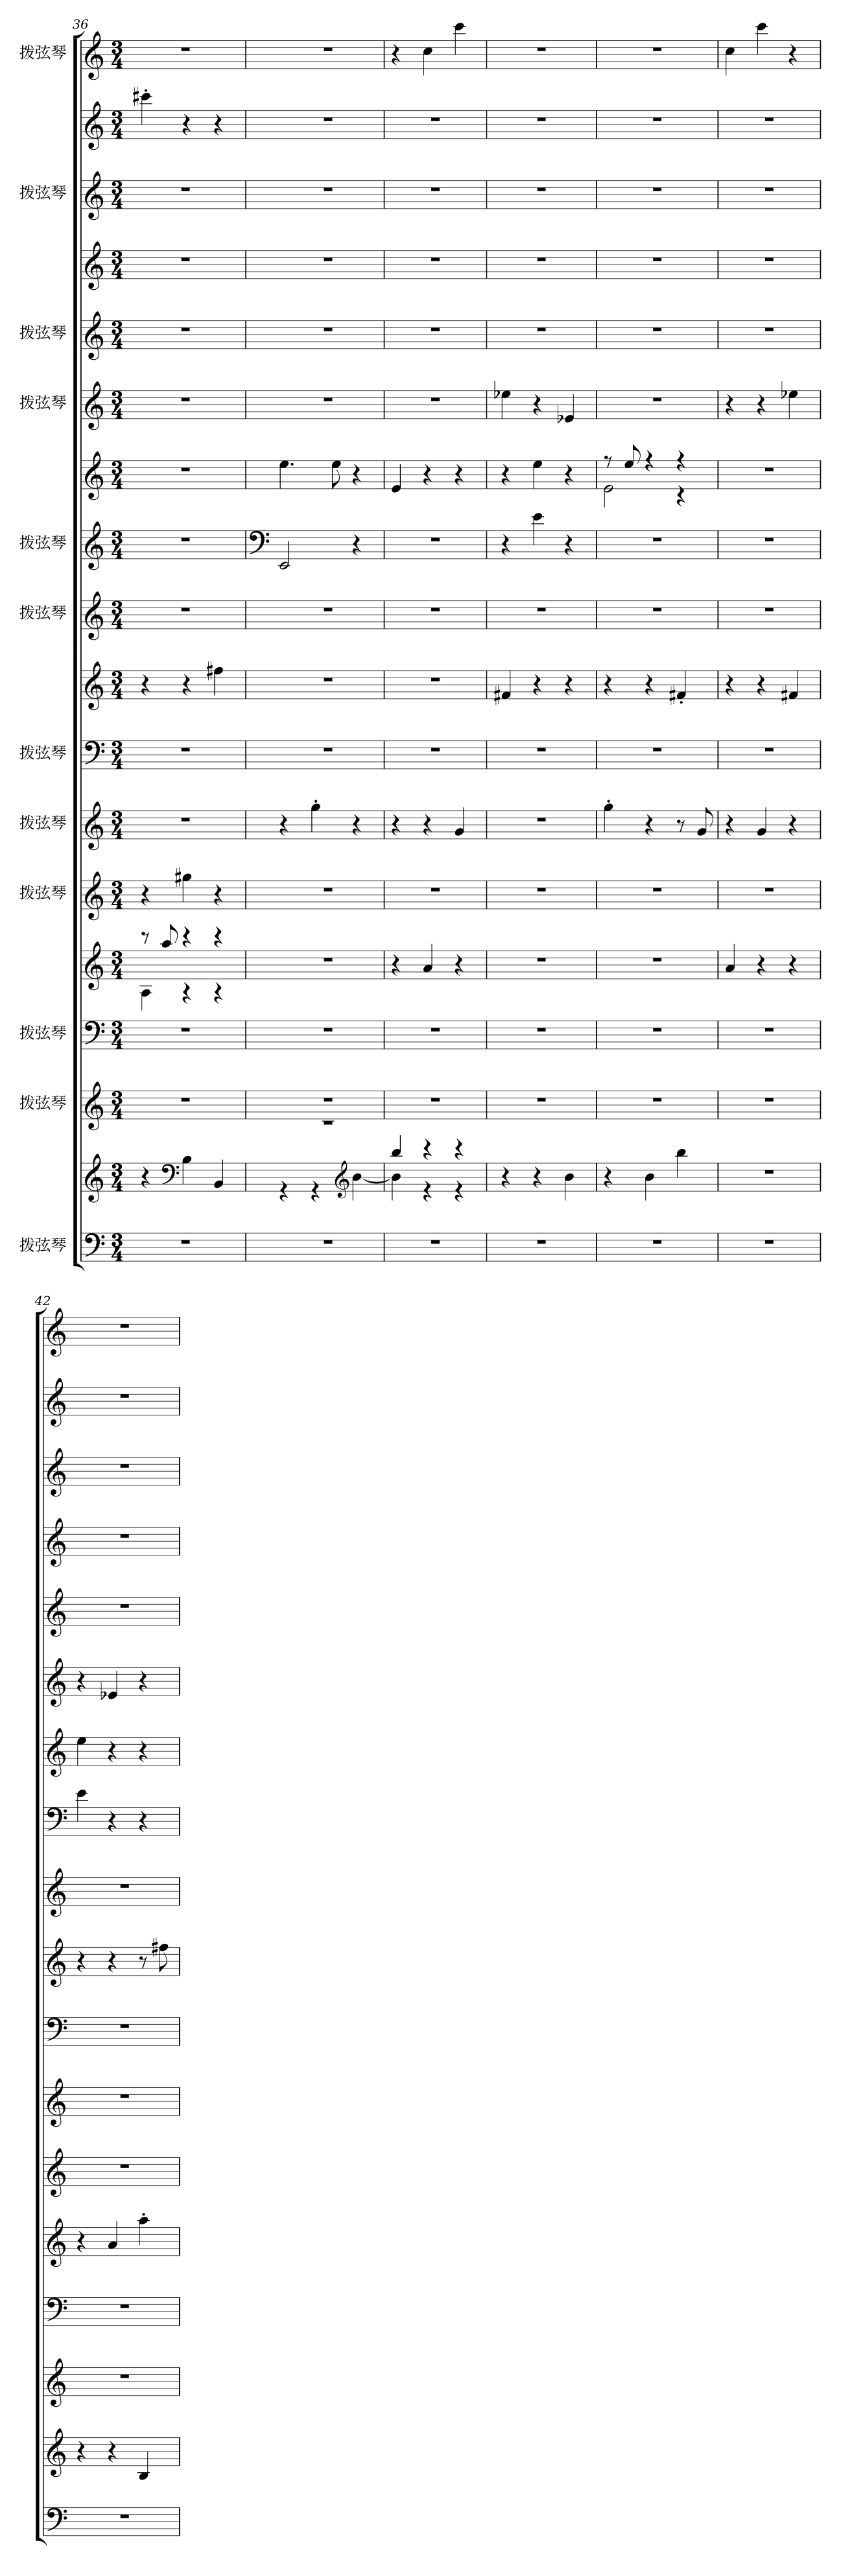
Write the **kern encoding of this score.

**kern	**kern	**kern	**kern	**kern	**kern	**kern	**kern	**kern	**kern	**kern	**kern	**kern	**kern	**kern	**kern	**kern	**kern
*part12	*part12	*part11	*part10	*part10	*part9	*part8	*part7	*part7	*part6	*part5	*part5	*part4	*part3	*part3	*part2	*part2	*part1
*staff18	*staff17	*staff16	*staff15	*staff14	*staff13	*staff12	*staff11	*staff10	*staff9	*staff8	*staff7	*staff6	*staff5	*staff4	*staff3	*staff2	*staff1
*I"拨弦琴	*	*I"拨弦琴	*I"拨弦琴	*	*I"拨弦琴	*I"拨弦琴	*I"拨弦琴	*	*I"拨弦琴	*I"拨弦琴	*	*I"拨弦琴	*I"拨弦琴	*	*I"拨弦琴	*	*I"拨弦琴
*clefF4	*clefG2	*clefG2	*clefF4	*clefG2	*clefG2	*clefG2	*clefF4	*clefG2	*clefG2	*clefG2	*clefG2	*clefG2	*clefG2	*clefG2	*clefG2	*clefG2	*clefG2
*k[]	*k[]	*k[]	*k[]	*k[]	*k[]	*k[]	*k[]	*k[]	*k[]	*k[]	*k[]	*k[]	*k[]	*k[]	*k[]	*k[]	*k[]
*M3/4	*M3/4	*M3/4	*M3/4	*M3/4	*M3/4	*M3/4	*M3/4	*M3/4	*M3/4	*M3/4	*M3/4	*M3/4	*M3/4	*M3/4	*M3/4	*M3/4	*M3/4
=36	=36	=36	=36	=36	=36	=36	=36	=36	=36	=36	=36	=36	=36	=36	=36	=36	=36
*	*	*	*	*^	*	*	*	*	*	*	*	*	*	*	*	*	*
2.r	4r	2.r	2.r	8r	4A\	4r	2.r	2.r	4r	2.r	2.r	2.r	2.r	2.r	2.r	2.r	4ccc#X'\	2.r
.	.	.	.	8aa/	.	.	.	.	.	.	.	.	.	.	.	.	.	.
*	*clefF4	*	*	*	*	*	*	*	*	*	*	*	*	*	*	*	*	*
.	4B\	.	.	4r	4r	4gg#X\	.	.	4r	.	.	.	.	.	.	.	4r	.
.	4BB/	.	.	4r	4r	4r	.	.	4ff#X\	.	.	.	.	.	.	.	4r	.
*	*	*	*	*v	*v	*	*	*	*	*	*	*	*	*	*	*	*	*
=37	=37	=37	=37	=37	=37	=37	=37	=37	=37	=37	=37	=37	=37	=37	=37	=37	=37
*	*	*	*	*	*	*	*	*	*	*clefF4	*	*	*	*	*	*	*
*	*^	*	*	*	*	*	*	*	*	*	*	*	*	*	*	*	*
2.r	2.r	4r	2.r	2.r	2.r	2.r	4r	2.r	2.r	2.r	2EE/	4.ee\	2.r	2.r	2.r	2.r	2.r	2.r
.	.	4r	.	.	.	.	4gg'\	.	.	.	.	.	.	.	.	.	.	.
.	.	.	.	.	.	.	.	.	.	.	.	8ee\	.	.	.	.	.	.
*	*clefG2	*	*	*	*	*	*	*	*	*	*	*	*	*	*	*	*	*
.	.	[4b\	.	.	.	.	4r	.	.	.	4r	4r	.	.	.	.	.	.
!!LO:PB:g=z
=38	=38	=38	=38	=38	=38	=38	=38	=38	=38	=38	=38	=38	=38	=38	=38	=38	=38	=38
2.r	4bb/	4b\]	2.r	2.r	4r	2.r	4r	2.r	2.r	2.r	2.r	4e/	2.r	2.r	2.r	2.r	2.r	4r
.	4r	4r	.	.	4a/	.	4r	.	.	.	.	4r	.	.	.	.	.	4cc\
.	4r	4r	.	.	4r	.	4g/	.	.	.	.	4r	.	.	.	.	.	4ccc\
*	*v	*v	*	*	*	*	*	*	*	*	*	*	*	*	*	*	*	*
=39	=39	=39	=39	=39	=39	=39	=39	=39	=39	=39	=39	=39	=39	=39	=39	=39	=39
2.r	4r	2.r	2.r	2.r	2.r	2.r	2.r	4f#X/	2.r	4r	4r	4ee-X\	2.r	2.r	2.r	2.r	2.r
.	4r	.	.	.	.	.	.	4r	.	4e\	4ee\	4r	.	.	.	.	.
.	4b\	.	.	.	.	.	.	4r	.	4r	4r	4e-X/	.	.	.	.	.
=40	=40	=40	=40	=40	=40	=40	=40	=40	=40	=40	=40	=40	=40	=40	=40	=40	=40
*	*	*	*	*	*	*	*	*	*	*	*^	*	*	*	*	*	*
2.r	4r	2.r	2.r	2.r	2.r	4gg'\	2.r	4r	2.r	2.r	8r	2e\	2.r	2.r	2.r	2.r	2.r	2.r
.	.	.	.	.	.	.	.	.	.	.	8ee/	.	.	.	.	.	.	.
.	4b\	.	.	.	.	4r	.	4r	.	.	4r	.	.	.	.	.	.	.
.	4bb\	.	.	.	.	8r	.	4f#X'/	.	.	4r	4r	.	.	.	.	.	.
.	.	.	.	.	.	8g/	.	.	.	.	.	.	.	.	.	.	.	.
*	*	*	*	*	*	*	*	*	*	*	*v	*v	*	*	*	*	*	*
=41	=41	=41	=41	=41	=41	=41	=41	=41	=41	=41	=41	=41	=41	=41	=41	=41	=41
2.r	2.r	2.r	2.r	4a/	2.r	4r	2.r	4r	2.r	2.r	2.r	4r	2.r	2.r	2.r	2.r	4cc\
.	.	.	.	4r	.	4g/	.	4r	.	.	.	4r	.	.	.	.	4ccc\
.	.	.	.	4r	.	4r	.	4f#X/	.	.	.	4ee-X\	.	.	.	.	4r
=42	=42	=42	=42	=42	=42	=42	=42	=42	=42	=42	=42	=42	=42	=42	=42	=42	=42
2.r	4r	2.r	2.r	4r	2.r	2.r	2.r	4r	2.r	4e\	4ee\	4r	2.r	2.r	2.r	2.r	2.r
.	4r	.	.	4a/	.	.	.	4r	.	4r	4r	4e-X/	.	.	.	.	.
.	4B/	.	.	4aa'\	.	.	.	8r	.	4r	4r	4r	.	.	.	.	.
.	.	.	.	.	.	.	.	8ff#X\	.	.	.	.	.	.	.	.	.
=	=	=	=	=	=	=	=	=	=	=	=	=	=	=	=	=	=
*-	*-	*-	*-	*-	*-	*-	*-	*-	*-	*-	*-	*-	*-	*-	*-	*-	*-
